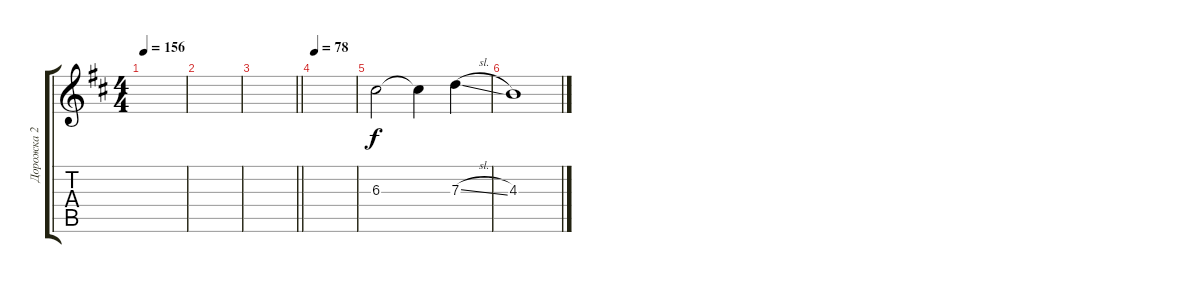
\track ("Дорожка 2" "Дорожка 2") {instrument distortionguitar}
\staff {score tabs}
\tuning (E4 B3 G3 D3 A2 E2) {hide}
\ts (4 4)
\tempo 156
\clef g2
\ks bminor
|
|
\barLineRight lightlight
|
\tempo 78
|
6.3.2 6.3{t}.4 7.3{sl}.4 |
4.3.1
